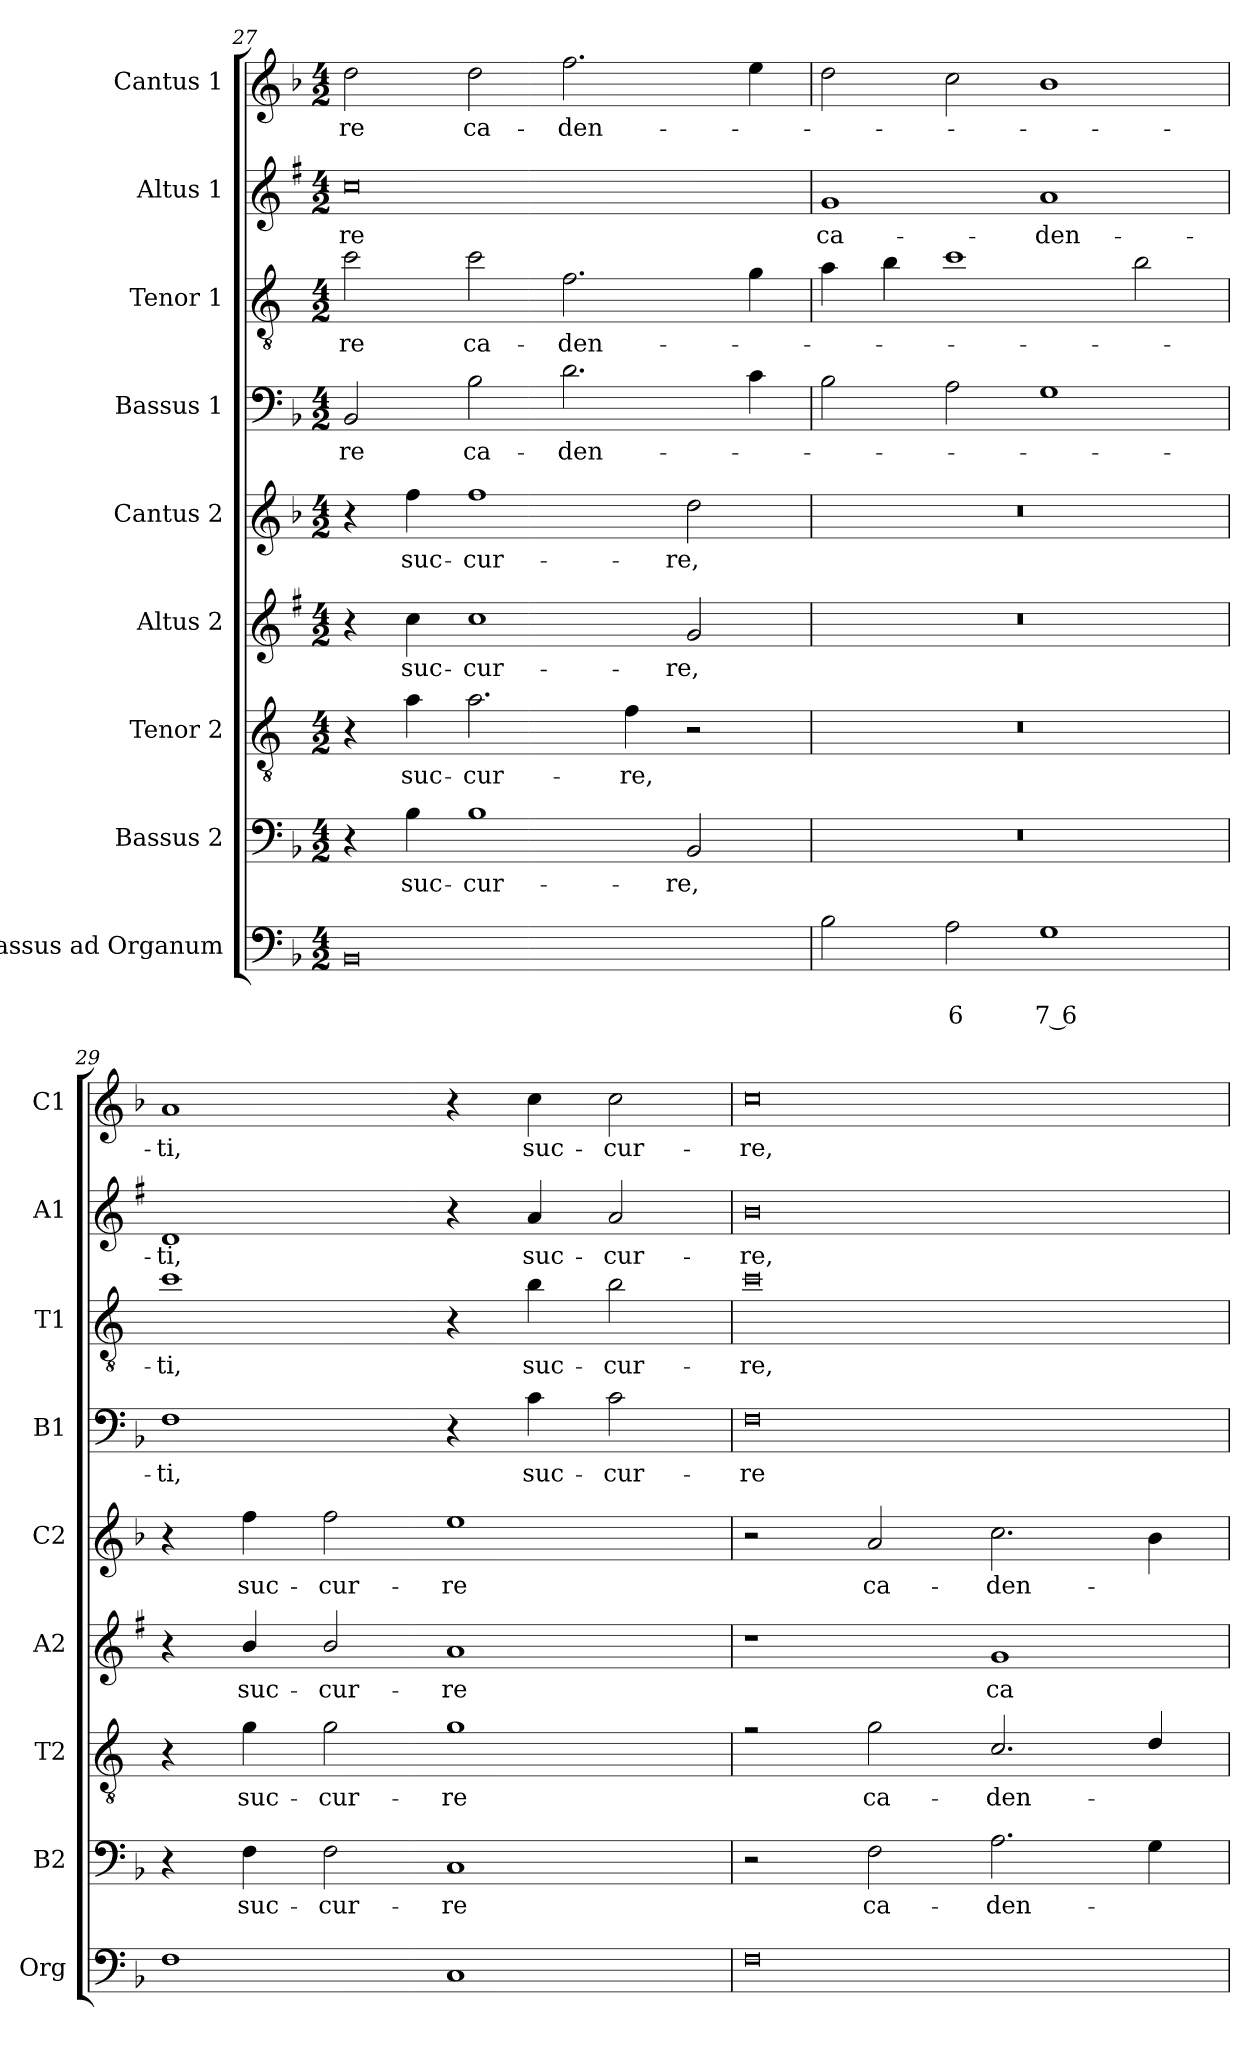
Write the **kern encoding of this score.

**kern	**text	**text	**kern	**text	**kern	**text	**kern	**text	**kern	**text	**kern	**text	**kern	**text	**kern	**text	**kern	**text
*part9	*part9	*part9	*part8	*part8	*part7	*part7	*part6	*part6	*part5	*part5	*part4	*part4	*part3	*part3	*part2	*part2	*part1	*part1
*staff9	*staff9	*staff9	*staff8	*staff8	*staff7	*staff7	*staff6	*staff6	*staff5	*staff5	*staff4	*staff4	*staff3	*staff3	*staff2	*staff2	*staff1	*staff1
*I"Bassus ad Organum	*	*	*I"Bassus 2	*	*I"Tenor 2	*	*I"Altus 2	*	*I"Cantus 2	*	*I"Bassus 1	*	*I"Tenor 1	*	*I"Altus 1	*	*I"Cantus 1	*
*I'Org	*	*	*I'B2	*	*I'T2	*	*I'A2	*	*I'C2	*	*I'B1	*	*I'T1	*	*I'A1	*	*I'C1	*
*clefF4	*	*	*clefF4	*	*clefGv2	*	*clefG2	*	*clefG2	*	*clefF4	*	*clefGv2	*	*clefG2	*	*clefG2	*
*	*	*	*	*	*ITrd4c7	*	*ITrd1c2	*	*	*	*	*	*ITrd4c7	*	*ITrd1c2	*	*	*
*k[b-]	*	*	*k[b-]	*	*k[b-]	*	*k[b-]	*	*k[b-]	*	*k[b-]	*	*k[b-]	*	*k[b-]	*	*k[b-]	*
*F:	*	*	*F:	*	*F:	*	*F:	*	*F:	*	*F:	*	*F:	*	*F:	*	*F:	*
*M4/2	*	*	*M4/2	*	*M4/2	*	*M4/2	*	*M4/2	*	*M4/2	*	*M4/2	*	*M4/2	*	*M4/2	*
=27	=27	=27	=27	=27	=27	=27	=27	=27	=27	=27	=27	=27	=27	=27	=27	=27	=27	=27
!	!	!	!	!	!	!	!	!	!	!	!	!LO:LY:b	!	!LO:LY:b	!	!LO:LY:b	!	!LO:LY:b
0BB-	.	.	4r	.	4r	.	4r	.	4r	.	2BB-/	-re	2f\	-re	0b-	-re	2dd\	-re
!	!	!	!	!LO:LY:b	!	!LO:LY:b	!	!LO:LY:b	!	!LO:LY:b	!	!	!	!	!	!	!	!
.	.	.	4B-\	suc-	4d\	suc-	4b-\	suc-	4ff\	suc-	.	.	.	.	.	.	.	.
!	!	!	!	!LO:LY:b	!	!LO:LY:b	!	!LO:LY:b	!	!LO:LY:b	!	!LO:LY:b	!	!LO:LY:b	!	!	!	!LO:LY:b
.	.	.	1B-	-cur-	2.d\	-cur-	1b-	-cur-	1ff	-cur-	2B-\	ca-	2f\	ca-	.	.	2dd\	ca-
!	!	!	!	!	!	!	!	!	!	!	!	!LO:LY:b	!	!LO:LY:b	!	!	!	!LO:LY:b
.	.	.	.	.	.	.	.	.	.	.	2.d\	-den-	2.B-\	-den-	.	.	2.ff\	-den-
!	!	!	!	!	!	!LO:LY:b	!	!	!	!	!	!	!	!	!	!	!	!
.	.	.	.	.	4B-\	-re,	.	.	.	.	.	.	.	.	.	.	.	.
!	!	!	!	!LO:LY:b	!	!	!	!LO:LY:b	!	!LO:LY:b	!	!	!	!	!	!	!	!
.	.	.	2BB-/	-re,	2r	.	2f/	-re,	2dd\	-re,	.	.	.	.	.	.	.	.
.	.	.	.	.	.	.	.	.	.	.	4c\	.	4c\	.	.	.	4ee\	.
=28	=28	=28	=28	=28	=28	=28	=28	=28	=28	=28	=28	=28	=28	=28	=28	=28	=28	=28
!	!	!	!	!	!	!	!	!	!	!	!	!	!	!	!	!LO:LY:b	!	!
2B-\	.	.	0r	.	0r	.	0r	.	0r	.	2B-\	.	4d\	.	1f	ca-	2dd\	.
.	.	.	.	.	.	.	.	.	.	.	.	.	4e\	.	.	.	.	.
!	!	!LO:LY:b	!	!	!	!	!	!	!	!	!	!	!	!	!	!	!	!
2A\	.	6	.	.	.	.	.	.	.	.	2A\	.	1f	.	.	.	2cc\	.
!	!	!LO:LY:b	!	!	!	!	!	!	!	!	!	!	!	!	!	!LO:LY:b	!	!
1G	.	7 6	.	.	.	.	.	.	.	.	1G	.	.	.	1g	-den-	1b-	.
.	.	.	.	.	.	.	.	.	.	.	.	.	2e\	.	.	.	.	.
=29	=29	=29	=29	=29	=29	=29	=29	=29	=29	=29	=29	=29	=29	=29	=29	=29	=29	=29
!	!	!	!	!	!	!	!	!	!	!	!	!LO:LY:b	!	!LO:LY:b	!	!LO:LY:b	!	!LO:LY:b
1F	.	.	4r	.	4r	.	4r	.	4r	.	1F	-ti,	1f	-ti,	1c	-ti,	1a	-ti,
!	!	!	!	!LO:LY:b	!	!LO:LY:b	!	!LO:LY:b	!	!LO:LY:b	!	!	!	!	!	!	!	!
.	.	.	4F\	suc-	4c\	suc-	4a/	suc-	4ff\	suc-	.	.	.	.	.	.	.	.
!	!	!	!	!LO:LY:b	!	!LO:LY:b	!	!LO:LY:b	!	!LO:LY:b	!	!	!	!	!	!	!	!
.	.	.	2F\	-cur-	2c\	-cur-	2a/	-cur-	2ff\	-cur-	.	.	.	.	.	.	.	.
!	!	!	!	!LO:LY:b	!	!LO:LY:b	!	!LO:LY:b	!	!LO:LY:b	!	!	!	!	!	!	!	!
1C	.	.	1C	-re	1c	-re	1g	-re	1ee	-re	4r	.	4r	.	4r	.	4r	.
!	!	!	!	!	!	!	!	!	!	!	!	!LO:LY:b	!	!LO:LY:b	!	!LO:LY:b	!	!LO:LY:b
.	.	.	.	.	.	.	.	.	.	.	4c\	suc-	4e\	suc-	4g/	suc-	4cc\	suc-
!	!	!	!	!	!	!	!	!	!	!	!	!LO:LY:b	!	!LO:LY:b	!	!LO:LY:b	!	!LO:LY:b
.	.	.	.	.	.	.	.	.	.	.	2c\	-cur-	2e\	-cur-	2g/	-cur-	2cc\	-cur-
=30	=30	=30	=30	=30	=30	=30	=30	=30	=30	=30	=30	=30	=30	=30	=30	=30	=30	=30
!	!	!	!	!	!	!	!	!	!	!	!	!LO:LY:b	!	!LO:LY:b	!	!LO:LY:b	!	!LO:LY:b
0F	.	.	2r	.	2rf	.	1r	.	2r	.	0F	-re	0f	-re,	0a	-re,	0cc	-re,
!	!	!	!	!LO:LY:b	!	!LO:LY:b	!	!	!	!LO:LY:b	!	!	!	!	!	!	!	!
.	.	.	2F\	ca-	2c\	ca-	.	.	2a/	ca-	.	.	.	.	.	.	.	.
!	!	!	!	!LO:LY:b	!	!LO:LY:b	!	!LO:LY:b	!	!LO:LY:b	!	!	!	!	!	!	!	!
.	.	.	2.A\	-den-	2.F/	-den-	1f	ca-	2.cc\	-den-	.	.	.	.	.	.	.	.
.	.	.	4G\	.	4G/	.	.	.	4b-\	.	.	.	.	.	.	.	.	.
=	=	=	=	=	=	=	=	=	=	=	=	=	=	=	=	=	=	=
*-	*-	*-	*-	*-	*-	*-	*-	*-	*-	*-	*-	*-	*-	*-	*-	*-	*-	*-
